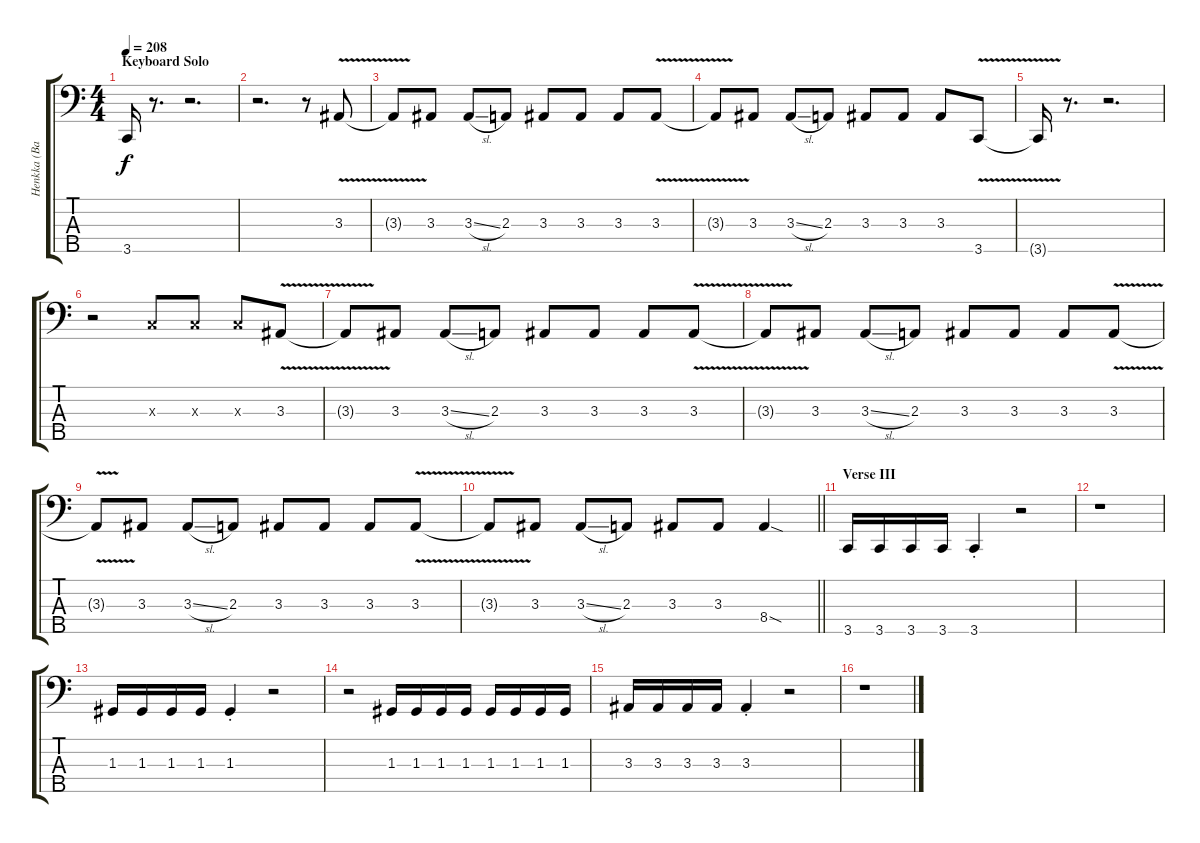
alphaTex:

\track ("Henkka (Bass)" "Henkka (Ba") {instrument electricbasspick}
\staff {score tabs}
\tuning (F2 C2 G1 D1 A0) {hide}
\ts (4 4)
\section ("" "Keyboard Solo")
\tempo 208
\clef f4
\ks c
3.5{t}.16{dy f} r.8{d} r.2{d} |
r.2{d} r.8 3.3{v}.8 |
3.3{t}.8 3.3.8 3.3{sl}.8 2.3.8 3.3.8 3.3.8 3.3.8 3.3{v}.8 |
3.3{t}.8 3.3.8 3.3{sl}.8 2.3.8 3.3.8 3.3.8 3.3.8 3.5{v}.8 |
3.5{t}.16 r.8{d} r.2{d} |
r.2 5.3{x}.8 5.3{x}.8 5.3{x}.8 3.3{v}.8 |
3.3{t}.8 3.3.8 3.3{sl}.8 2.3.8 3.3.8 3.3.8 3.3.8 3.3{v}.8 |
3.3{t}.8 3.3.8 3.3{sl}.8 2.3.8 3.3.8 3.3.8 3.3.8 3.3{v}.8 |
3.3{t}.8 3.3.8 3.3{sl}.8 2.3.8 3.3.8 3.3.8 3.3.8 3.3{v}.8 |
\barLineRight lightlight
3.3{t}.8 3.3.8 3.3{sl}.8 2.3.8 3.3.8 3.3.8 8.4{sod}.4 |
\section ("" "Verse III")
3.5.16 3.5.16 3.5.16 3.5.16 3.5{st}.4 r.2 |
r.1 |
1.3.16 1.3.16 1.3.16 1.3.16 1.3{st}.4 r.2 |
r.2 1.3.16 1.3.16 1.3.16 1.3.16 1.3.16 1.3.16 1.3.16 1.3.16 |
3.3.16 3.3.16 3.3.16 3.3.16 3.3{st}.4 r.2 |
r.1
